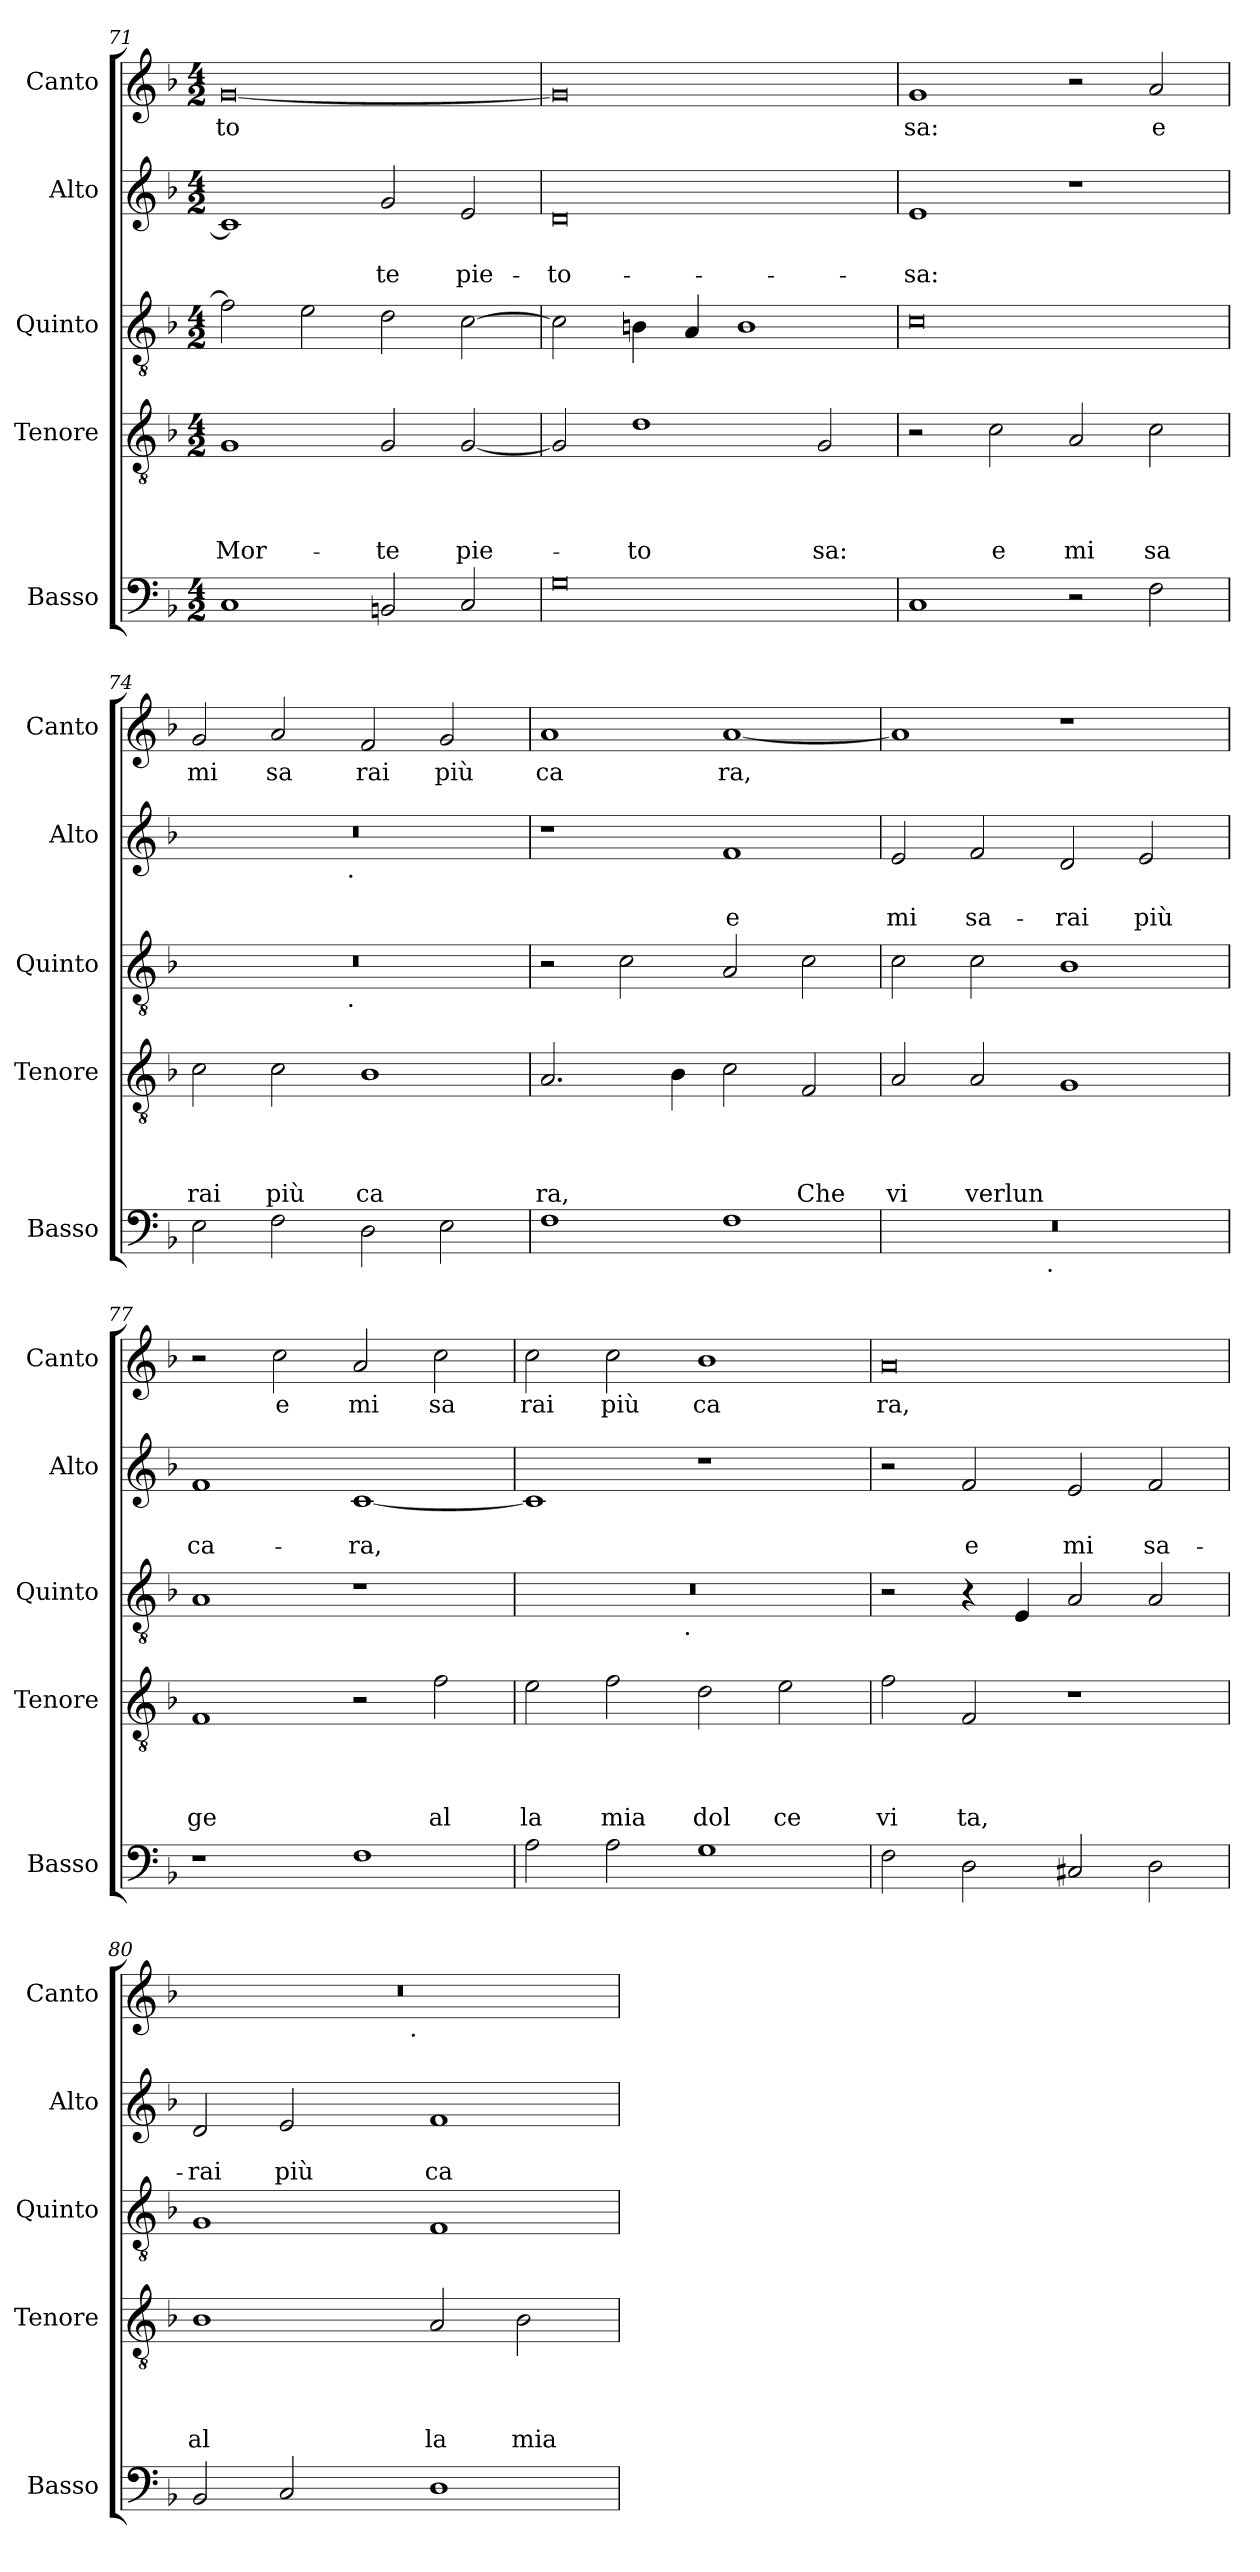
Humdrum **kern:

**kern	**kern	**text	**text	**text	**text	**kern	**kern	**text	**text	**kern	**text
*part5	*part4	*part4	*part4	*part4	*part4	*part3	*part2	*part2	*part2	*part1	*part1
*staff5	*staff4	*staff4	*staff4	*staff4	*staff4	*staff3	*staff2	*staff2	*staff2	*staff1	*staff1
*I"Basso	*I"Tenore	*	*	*	*	*I"Quinto	*I"Alto	*	*	*I"Canto	*
*I'Basso	*I'Tenore	*	*	*	*	*I'Quinto	*I'Alto	*	*	*I'Canto	*
*clefF4	*clefGv2	*	*	*	*	*clefGv2	*clefG2	*	*	*clefG2	*
*k[b-]	*k[b-]	*	*	*	*	*k[b-]	*k[b-]	*	*	*k[b-]	*
*F:	*F:	*	*	*	*	*F:	*F:	*	*	*F:	*
*M4/2	*M4/2	*	*	*	*	*M4/2	*M4/2	*	*	*M4/2	*
=71	=71	=71	=71	=71	=71	=71	=71	=71	=71	=71	=71
!	!	!	!	!	!LO:LY:b	!	!	!	!	!	!LO:LY:b
1C	1G	.	.	.	Mor-	2f\]	1c]	.	.	[<0g	to
.	.	.	.	.	.	2e\	.	.	.	.	.
!	!	!	!	!	!LO:LY:b	!	!	!	!LO:LY:b	!	!
2BBn/	2G/	.	.	.	-te	2d\	2g/	.	-te	.	.
!	!	!	!	!	!LO:LY:b	!	!	!	!LO:LY:b	!	!
2C/	[<2G/	.	.	.	pie-	[<2c\	2e/	.	pie-	.	.
!!LO:LB:g=z
=72	=72	=72	=72	=72	=72	=72	=72	=72	=72	=72	=72
!	!	!	!	!	!	!	!	!	!LO:LY:b	!	!
0G	2G/]	.	.	.	.	2c\]	0d	.	-to-	0g]	.
!	!	!	!	!	!LO:LY:b	!	!	!	!	!	!
.	1d	.	.	.	-to	4Bn\	.	.	.	.	.
.	.	.	.	.	.	4A/	.	.	.	.	.
.	.	.	.	.	.	1B	.	.	.	.	.
!	!	!	!	!	!LO:LY:b	!	!	!	!	!	!
.	2G/	.	.	.	sa:	.	.	.	.	.	.
=73	=73	=73	=73	=73	=73	=73	=73	=73	=73	=73	=73
!	!	!	!	!	!	!	!	!	!LO:LY:b	!	!LO:LY:b
1C	2r	.	.	.	.	0c	1e	.	-sa:	1g	sa:
!	!	!	!	!	!LO:LY:b	!	!	!	!	!	!
.	2c\	.	.	.	e	.	.	.	.	.	.
!	!	!	!	!	!LO:LY:b	!	!	!	!	!	!
2r	2A/	.	.	.	mi	.	1r	.	.	2r	.
!	!	!	!	!	!LO:LY:b	!	!	!	!	!	!LO:LY:b
2F\	2c\	.	.	.	sa	.	.	.	.	2a/	e
=74	=74	=74	=74	=74	=74	=74	=74	=74	=74	=74	=74
!	!	!	!	!	!LO:LY:b	!	!	!	!	!	!LO:LY:b
*	*	*	*	*	*	*^	*^	*	*	*	*
2E\	2c\	.	.	.	rai	0r	2ryy	0r	2ryy	.	.	2g/	mi
!	!	!	!	!	!LO:LY:b	!	!	!	!	!	!	!	!LO:LY:b
2F\	2c\	.	.	.	più	.	4...ryy	.	4...ryy	.	.	2a/	sa
!	!	!	!	!	!	!	!	!	!LO:TX:b:t=.	!	!	!	!
!	!	!	!	!	!	!	!LO:TX:b:t=.	!	!	!	!	!	!
.	.	.	.	.	.	.	1ryy	.	1ryy	.	.	.	.
!	!	!	!	!	!LO:LY:b	!	!	!	!	!	!	!	!LO:LY:b
2D\	1B-	.	.	.	ca	.	.	.	.	.	.	2f/	rai
!	!	!	!	!	!	!	!	!	!	!	!	!	!LO:LY:b
2E\	.	.	.	.	.	.	.	.	.	.	.	2g/	più
.	.	.	.	.	.	.	32ryy	.	32ryy	.	.	.	.
=75	=75	=75	=75	=75	=75	=75	=75	=75	=75	=75	=75	=75	=75
!	!	!	!	!	!LO:LY:b	!	!	!	!	!	!	!	!LO:LY:b
*	*	*	*	*	*	*v	*v	*	*	*	*	*	*
*	*	*	*	*	*	*	*v	*v	*	*	*	*
1F	2.A/	.	.	.	ra,	2r	1r	.	.	1a	ca
.	.	.	.	.	.	2c\	.	.	.	.	.
.	4B-\	.	.	.	.	.	.	.	.	.	.
!	!	!	!	!	!	!	!	!	!LO:LY:b	!	!LO:LY:b
1F	2c\	.	.	.	.	2A/	1f	.	e	[<1a	ra,
!	!	!	!	!	!LO:LY:b	!	!	!	!	!	!
.	2F/	.	.	.	Che	2c\	.	.	.	.	.
=76	=76	=76	=76	=76	=76	=76	=76	=76	=76	=76	=76
!	!	!	!	!	!LO:LY:b	!	!	!	!LO:LY:b	!	!
*^	*	*	*	*	*	*	*	*	*	*	*
0r	2ryy	2A/	.	.	.	vi	2c\	2e/	.	mi	1a]	.
!	!	!	!	!	!	!LO:LY:b	!	!	!	!LO:LY:b	!	!
.	4...ryy	2A/	.	.	.	verlun	2c\	2f/	.	sa-	.	.
!	!LO:TX:b:t=.	!	!	!	!	!	!	!	!	!	!	!
.	1ryy	.	.	.	.	.	.	.	.	.	.	.
!	!	!	!	!	!	!	!	!	!	!LO:LY:b	!	!
.	.	1G	.	.	.	.	1B-	2d/	.	-rai	1r	.
!	!	!	!	!	!	!	!	!	!	!LO:LY:b	!	!
.	.	.	.	.	.	.	.	2e/	.	più	.	.
.	32ryy	.	.	.	.	.	.	.	.	.	.	.
=77	=77	=77	=77	=77	=77	=77	=77	=77	=77	=77	=77	=77
!	!	!	!	!	!	!LO:LY:b	!	!	!	!LO:LY:b	!	!
*v	*v	*	*	*	*	*	*	*	*	*	*	*
1r	1F	.	.	.	ge	1A	1f	.	ca-	2r	.
!	!	!	!	!	!	!	!	!	!	!	!LO:LY:b
.	.	.	.	.	.	.	.	.	.	2cc\	e
!	!	!	!	!	!	!	!	!	!LO:LY:b	!	!LO:LY:b
1F	2r	.	.	.	.	1r	[<1c	.	-ra,	2a/	mi
!	!	!	!	!	!LO:LY:b	!	!	!	!	!	!LO:LY:b
.	2f\	.	.	.	al	.	.	.	.	2cc\	sa
=78	=78	=78	=78	=78	=78	=78	=78	=78	=78	=78	=78
!	!	!	!	!	!LO:LY:b	!	!	!	!	!	!LO:LY:b
*	*	*	*	*	*	*^	*	*	*	*	*
2A\	2e\	.	.	.	la	0r	2ryy	1c]	.	.	2cc\	rai
!	!	!	!	!	!LO:LY:b	!	!	!	!	!	!	!LO:LY:b
2A\	2f\	.	.	.	mia	.	4...ryy	.	.	.	2cc\	più
!	!	!	!	!	!	!	!LO:TX:b:t=.	!	!	!	!	!
.	.	.	.	.	.	.	1ryy	.	.	.	.	.
!	!	!	!	!	!LO:LY:b	!	!	!	!	!	!	!LO:LY:b
1G	2d\	.	.	.	dol	.	.	1r	.	.	1b-	ca
!	!	!	!	!	!LO:LY:b	!	!	!	!	!	!	!
.	2e\	.	.	.	ce	.	.	.	.	.	.	.
.	.	.	.	.	.	.	32ryy	.	.	.	.	.
=79	=79	=79	=79	=79	=79	=79	=79	=79	=79	=79	=79	=79
!	!	!	!	!	!LO:LY:b	!	!	!	!	!	!	!LO:LY:b
*	*	*	*	*	*	*v	*v	*	*	*	*	*
2F\	2f\	.	.	.	vi	2r	2r	.	.	0a	ra,
!	!	!	!	!	!LO:LY:b	!	!	!	!LO:LY:b	!	!
2D\	2F/	.	.	.	ta,	4r	2f/	.	e	.	.
.	.	.	.	.	.	4E/	.	.	.	.	.
!	!	!	!	!	!	!	!	!	!LO:LY:b	!	!
2C#X/	1r	.	.	.	.	2A/	2e/	.	mi	.	.
!	!	!	!	!	!	!	!	!	!LO:LY:b	!	!
2D\	.	.	.	.	.	2A/	2f/	.	sa-	.	.
=80	=80	=80	=80	=80	=80	=80	=80	=80	=80	=80	=80
!	!	!	!	!	!LO:LY:b	!	!	!	!LO:LY:b	!	!
*	*	*	*	*	*	*	*	*	*	*^	*
2BB-/	1B-	.	.	.	al	1G	2d/	.	-rai	0r	2ryy	.
!	!	!	!	!	!	!	!	!	!LO:LY:b	!	!	!
2C/	.	.	.	.	.	.	2e/	.	più	.	4ryy	.
.	.	.	.	.	.	.	.	.	.	.	8ryy	.
.	.	.	.	.	.	.	.	.	.	.	16ryy	.
.	.	.	.	.	.	.	.	.	.	.	64ryy	.
!	!	!	!	!	!	!	!	!	!	!	!LO:TX:b:t=.	!
.	.	.	.	.	.	.	.	.	.	.	1ryy	.
!	!	!	!	!	!LO:LY:b	!	!	!	!LO:LY:b	!	!	!
1D	2A/	.	.	.	la	1F	1f	.	ca-	.	.	.
!	!	!	!	!	!LO:LY:b	!	!	!	!	!	!	!
.	2B-\	.	.	.	mia	.	.	.	.	.	.	.
.	.	.	.	.	.	.	.	.	.	.	32.ryy	.
*	*	*	*	*	*	*	*	*	*	*v	*v	*
=	=	=	=	=	=	=	=	=	=	=	=
*-	*-	*-	*-	*-	*-	*-	*-	*-	*-	*-	*-
